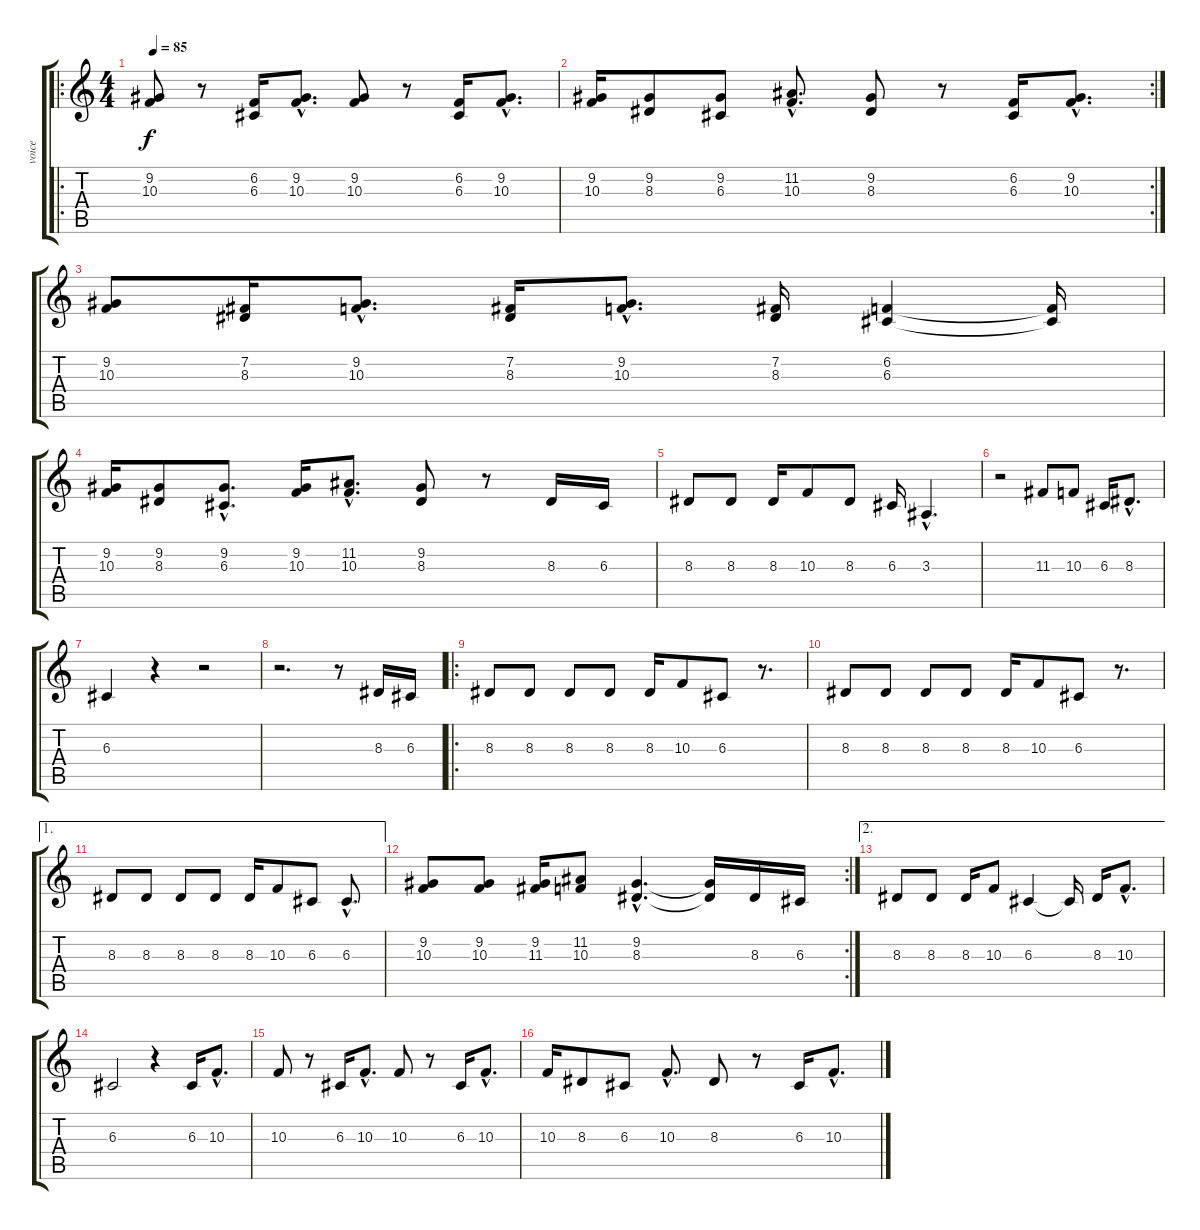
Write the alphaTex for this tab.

\track ("voice" "voice") {instrument lead2sawtooth}
\staff {score tabs}
\tuning (E4 B3 G3 D3 A2 E2) {hide}
\ro
\ts (4 4)
\tempo 85
\clef g2
\ks c
(9.2 10.3).8{dy f} r.8 (6.2 6.3).16 (9.2{hac} 10.3{hac}).8{d} (9.2 10.3).8 r.8 (6.2 6.3).16 (9.2{hac} 10.3{hac}).8{d} |
\rc 2
(9.2 10.3).16 (9.2 8.3).8 (9.2 6.3).8 (11.2{hac} 10.3{hac}).8{d} (9.2 8.3).8 r.8 (6.2 6.3).16 (9.2{hac} 10.3{hac}).8{d} |
(9.2 10.3).8 (7.2 8.3).16 (9.2{hac} 10.3{hac}).8{d} (7.2 8.3).16 (9.2{hac} 10.3{hac}).8{d} (7.2 8.3).16 (6.2 6.3).4 (6.2{t} 6.3{t}).16 |
(9.2 10.3).16 (9.2 8.3).8 (9.2{hac} 6.3{hac}).8{d} (9.2 10.3).16 (11.2{hac} 10.3{hac}).8{d} (9.2 8.3).8 r.8 8.3.16 6.3.16 |
8.3.8 8.3.8 8.3.16 10.3.8 8.3.8 6.3.16 3.3{hac}.4{d} |
r.2 11.3.8 10.3.8 6.3.16 8.3{hac}.8{d} |
6.3.4 r.4 r.2 |
r.2{d} r.8 8.3.16 6.3.16 |
\ro
8.3.8 8.3.8 8.3.8 8.3.8 8.3.16 10.3.8 6.3.8 r.8{d} |
8.3.8 8.3.8 8.3.8 8.3.8 8.3.16 10.3.8 6.3.8 r.8{d} |
\ae 1
8.3.8 8.3.8 8.3.8 8.3.8 8.3.16 10.3.8 6.3.8 6.3{hac}.8{d} |
\rc 2
(9.2 10.3).8 (9.2 10.3).8 (9.2 11.3).16 (11.2 10.3).8 (9.2{hac} 8.3{hac}).4{d} (9.2{t} 8.3{t}).16 8.3.16 6.3.16 |
\ae 2
8.3.8 8.3.8 8.3.16 10.3.8 6.3.4 6.3{t}.16 8.3.16 10.3{hac}.8{d} |
6.3.2 r.4 6.3.16 10.3{hac}.8{d} |
10.3.8 r.8 6.3.16 10.3{hac}.8{d} 10.3.8 r.8 6.3.16 10.3{hac}.8{d} |
10.3.16 8.3.8 6.3.8 10.3{hac}.8{d} 8.3.8 r.8 6.3.16 10.3{hac}.8{d}
